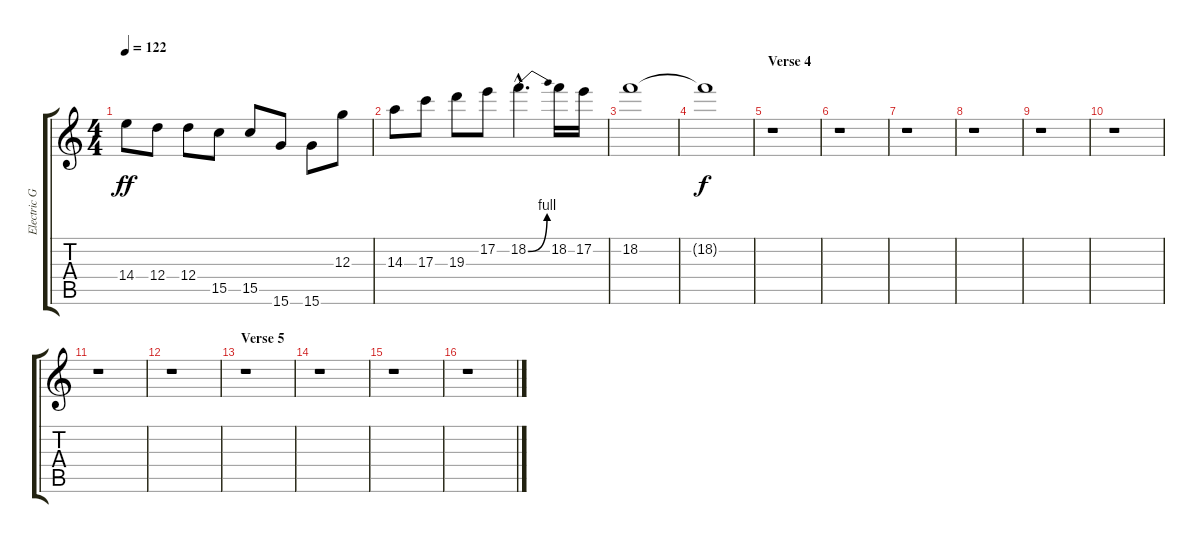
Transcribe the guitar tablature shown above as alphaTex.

\track ("Electric Guitar 2" "Electric G") {instrument overdrivenguitar}
\staff {score tabs}
\tuning (E4 B3 G3 D3 A2 E2) {hide}
\ts (4 4)
\tempo 122
\clef g2
\ks c
14.4.8{dy ff} 12.4.8 12.4.8 15.5.8 15.5.8 15.6.8 15.6.8 12.3.8 |
14.3.8{volume 13} 17.3.8 19.3.8 17.2.8 18.2{be (bend 0 0 60 4) hac}.4{d volume 10} 18.2.16 17.2.16 |
18.2.1 |
18.2{t}.1{dy f} |
\section ("" "Verse 4")
r.1 |
r.1 |
r.1 |
r.1 |
r.1 |
r.1 |
r.1 |
r.1 |
\section ("" "Verse 5")
r.1 |
r.1 |
r.1 |
r.1
